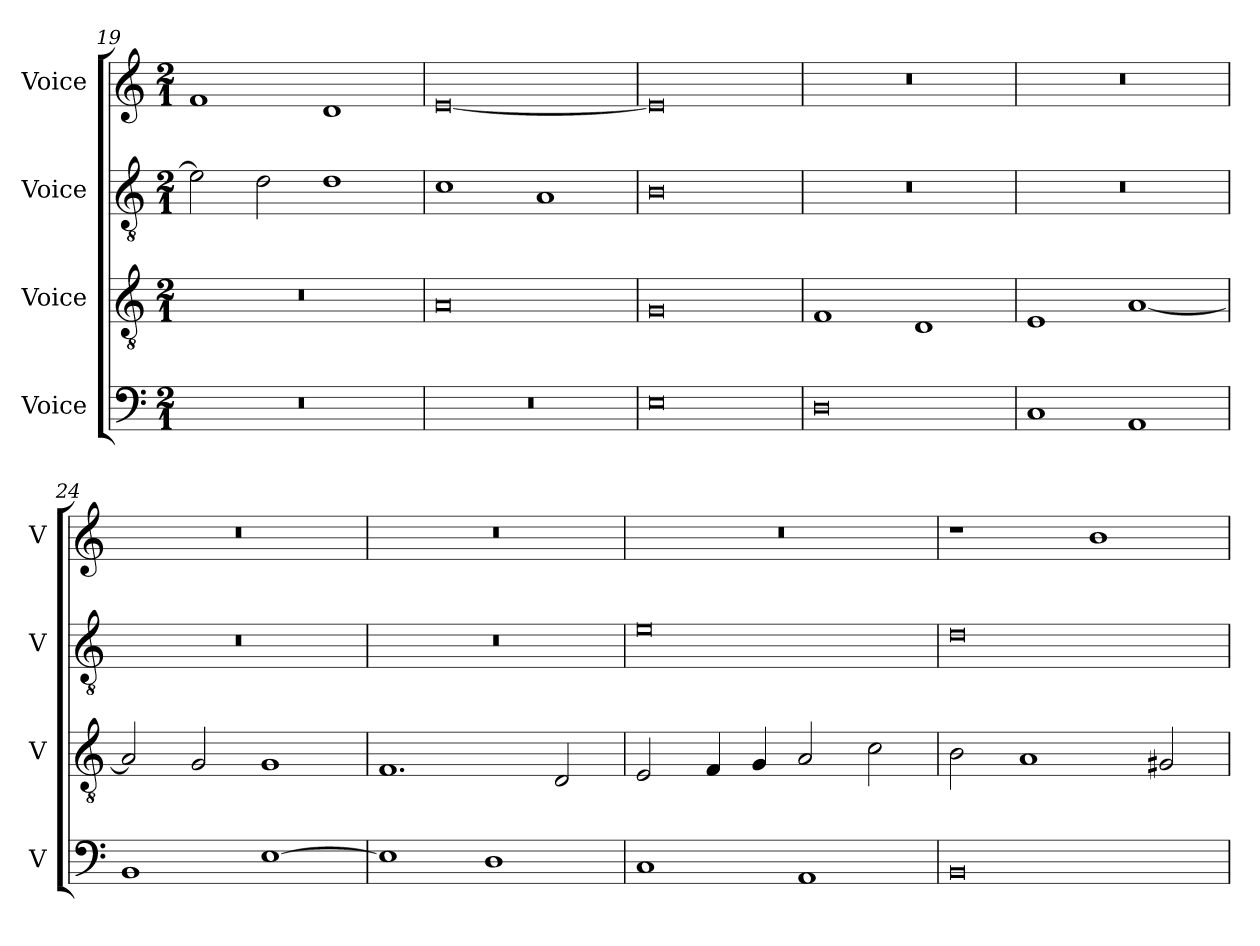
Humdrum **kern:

**kern	**kern	**kern	**kern
*part4	*part3	*part2	*part1
*staff4	*staff3	*staff2	*staff1
*I"Voice	*I"Voice	*I"Voice	*I"Voice
*I'V	*I'V	*I'V	*I'V
*clefF4	*clefGv2	*clefGv2	*clefG2
*k[]	*k[]	*k[]	*k[]
*M2/1	*M2/1	*M2/1	*M2/1
=19	=19	=19	=19
0r	0r	2e\]	1f
.	.	2d\	.
.	.	1d	1d
=20	=20	=20	=20
0r	0A	1c	[0e
.	.	1A	.
=21	=21	=21	=21
0E	0G	0B	0e]
=22	=22	=22	=22
0D	1F	0r	0r
.	1D	.	.
!!LO:PB:g=z
=23	=23	=23	=23
1C	1E	0r	0r
1AA	[1A	.	.
=24	=24	=24	=24
1BB	2A/]	0r	0r
.	2G/	.	.
[1E	1G	.	.
=25	=25	=25	=25
1E]	1.F	0r	0r
1D	.	.	.
.	2D/	.	.
=26	=26	=26	=26
1C	2E/	0e	0r
.	4F/	.	.
.	4G/	.	.
1AA	2A/	.	.
.	2c\	.	.
!!LO:LB:g=z
=27	=27	=27	=27
0BB	2B\	0d	1r
.	1A	.	.
.	.	.	1b
.	2G#X/	.	.
=	=	=	=
*-	*-	*-	*-
